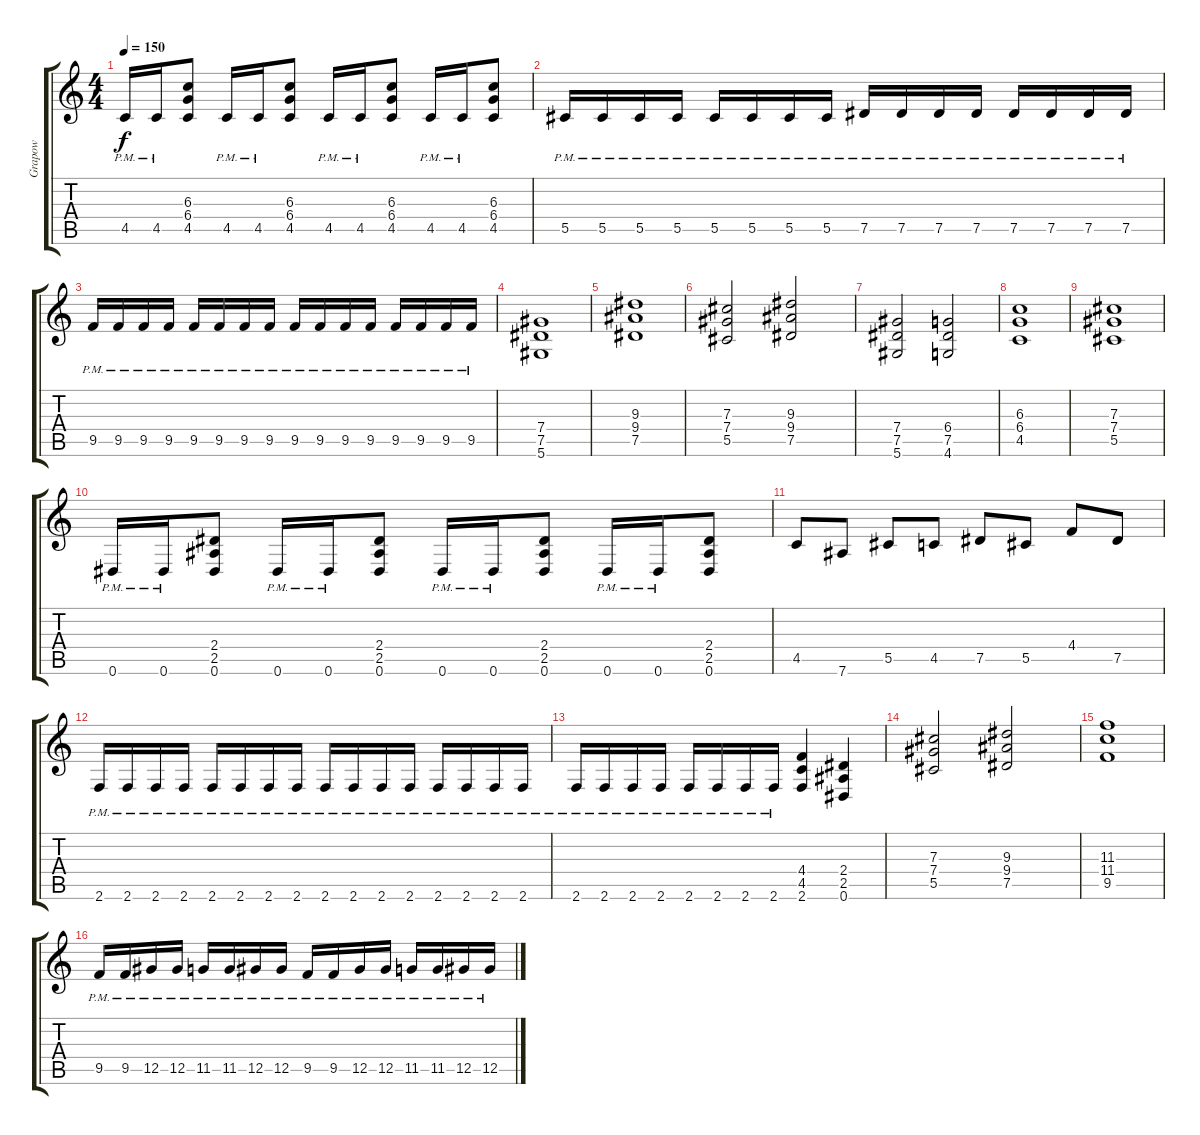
\track ("Grapow" "Grapow") {instrument distortionguitar}
\staff {score tabs}
\tuning (Eb4 Bb3 Gb3 Db3 Ab2 Eb2) {hide}
\ts (4 4)
\tempo 150
\clef g2
\ks c
4.5{pm}.16{dy f} 4.5{pm}.16 (6.3 6.4 4.5).8 4.5{pm}.16 4.5{pm}.16 (6.3 6.4 4.5).8 4.5{pm}.16 4.5{pm}.16 (6.3 6.4 4.5).8 4.5{pm}.16 4.5{pm}.16 (6.3 6.4 4.5).8 |
5.5{pm}.16 5.5{pm}.16 5.5{pm}.16 5.5{pm}.16 5.5{pm}.16 5.5{pm}.16 5.5{pm}.16 5.5{pm}.16 7.5{pm}.16 7.5{pm}.16 7.5{pm}.16 7.5{pm}.16 7.5{pm}.16 7.5{pm}.16 7.5{pm}.16 7.5{pm}.16 |
9.5{pm}.16 9.5{pm}.16 9.5{pm}.16 9.5{pm}.16 9.5{pm}.16 9.5{pm}.16 9.5{pm}.16 9.5{pm}.16 9.5{pm}.16 9.5{pm}.16 9.5{pm}.16 9.5{pm}.16 9.5{pm}.16 9.5{pm}.16 9.5{pm}.16 9.5{pm}.16 |
(7.4 7.5 5.6).1 |
(9.3 9.4 7.5).1 |
(7.3 7.4 5.5).2 (9.3 9.4 7.5).2 |
(7.4 7.5 5.6).2 (6.4 7.5 4.6).2 |
(6.3 6.4 4.5).1 |
(7.3 7.4 5.5).1 |
0.6{pm}.16 0.6{pm}.16 (2.4 2.5 0.6).8 0.6{pm}.16 0.6{pm}.16 (2.4 2.5 0.6).8 0.6{pm}.16 0.6{pm}.16 (2.4 2.5 0.6).8 0.6{pm}.16 0.6{pm}.16 (2.4 2.5 0.6).8 |
4.5.8 7.6.8 5.5.8 4.5.8 7.5.8 5.5.8 4.4.8 7.5.8 |
2.6{pm}.16 2.6{pm}.16 2.6{pm}.16 2.6{pm}.16 2.6{pm}.16 2.6{pm}.16 2.6{pm}.16 2.6{pm}.16 2.6{pm}.16 2.6{pm}.16 2.6{pm}.16 2.6{pm}.16 2.6{pm}.16 2.6{pm}.16 2.6{pm}.16 2.6{pm}.16 |
2.6{pm}.16 2.6{pm}.16 2.6{pm}.16 2.6{pm}.16 2.6{pm}.16 2.6{pm}.16 2.6{pm}.16 2.6{pm}.16 (4.4 4.5 2.6).4 (2.4 2.5 0.6).4 |
(7.3 7.4 5.5).2 (9.3 9.4 7.5).2 |
(11.3 11.4 9.5).1 |
9.5{pm}.16 9.5{pm}.16 12.5{pm}.16 12.5{pm}.16 11.5{pm}.16 11.5{pm}.16 12.5{pm}.16 12.5{pm}.16 9.5{pm}.16 9.5{pm}.16 12.5{pm}.16 12.5{pm}.16 11.5{pm}.16 11.5{pm}.16 12.5{pm}.16 12.5{pm}.16
